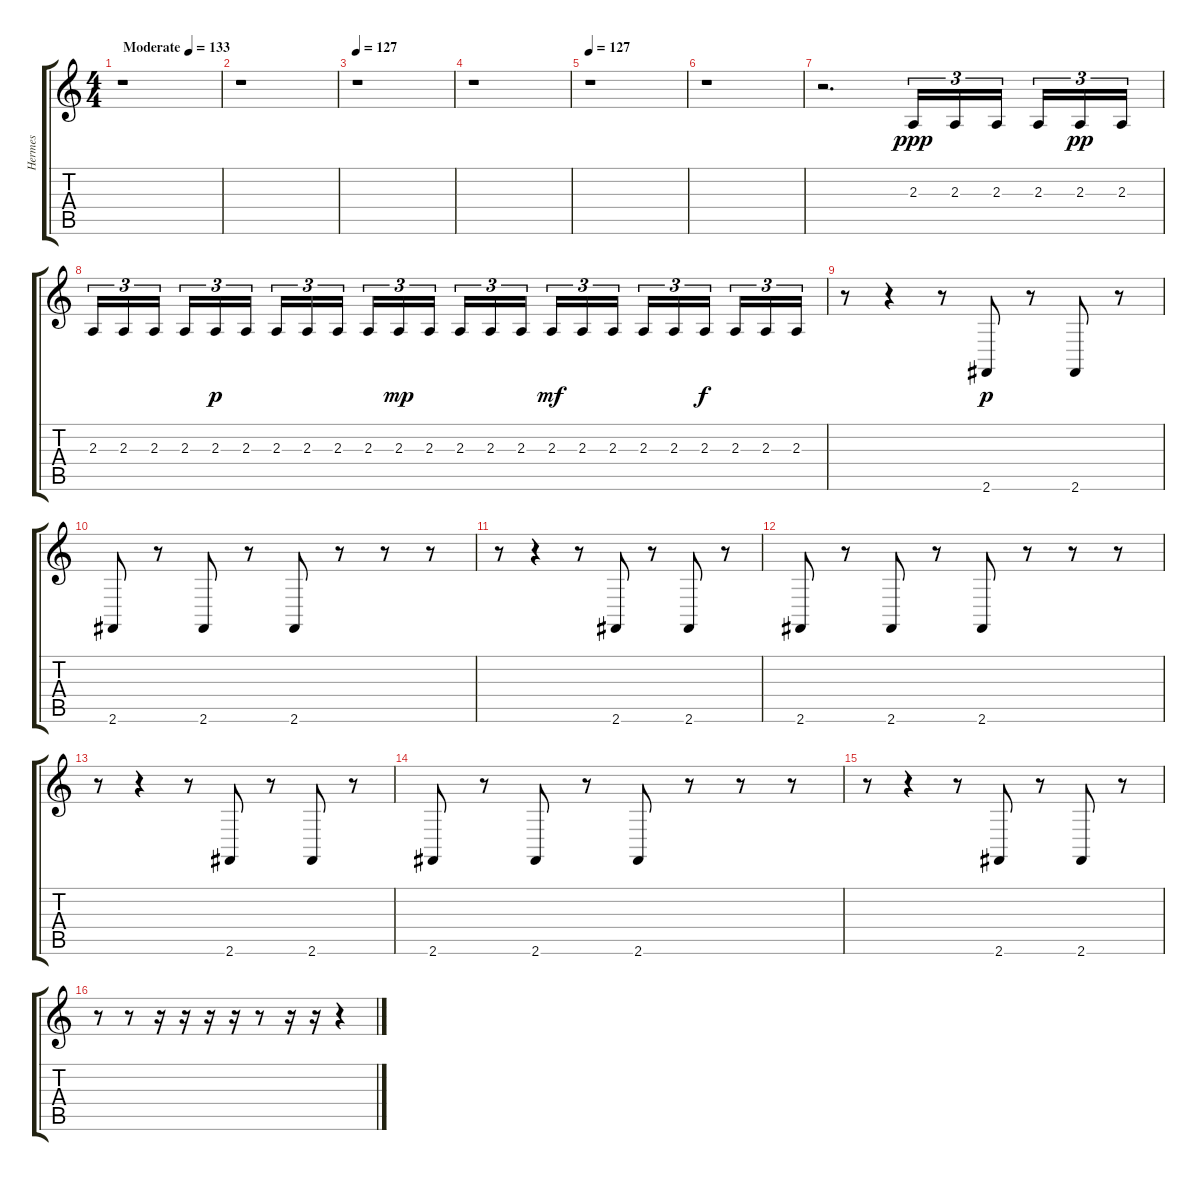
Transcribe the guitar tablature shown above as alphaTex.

\track ("Hermes" "Hermes") {instrument melodictom}
\staff {score tabs}
\tuning (E4 B3 G3 D3 A2 E2) {hide}
\ts (4 4)
\tempo (133 "Moderate")
\tempo 127
\tempo (133 "Moderate")
\clef g2
\ks c
r.1{dy ppp instrument melodictom} |
r.1 |
\tempo 127
r.1 |
r.1 |
\tempo 127
r.1 |
r.1 |
r.2{d} 2.3.16{tu (3 2)} 2.3.16{tu (3 2)} 2.3.16{tu (3 2) beam splitsecondary} 2.3.16{tu (3 2)} 2.3.16{tu (3 2) dy pp} 2.3.16{tu (3 2)} |
2.3.16{tu (3 2)} 2.3.16{tu (3 2)} 2.3.16{tu (3 2) beam splitsecondary} 2.3.16{tu (3 2)} 2.3.16{tu (3 2) dy p} 2.3.16{tu (3 2)} 2.3.16{tu (3 2)} 2.3.16{tu (3 2)} 2.3.16{tu (3 2) beam splitsecondary} 2.3.16{tu (3 2)} 2.3.16{tu (3 2) dy mp} 2.3.16{tu (3 2)} 2.3.16{tu (3 2)} 2.3.16{tu (3 2)} 2.3.16{tu (3 2) beam splitsecondary} 2.3.16{tu (3 2) dy mf} 2.3.16{tu (3 2)} 2.3.16{tu (3 2)} 2.3.16{tu (3 2)} 2.3.16{tu (3 2)} 2.3.16{tu (3 2) dy f beam splitsecondary} 2.3.16{tu (3 2)} 2.3.16{tu (3 2)} 2.3.16{tu (3 2)} |
r.8 r.4 r.8 2.6.8{dy p} r.8 2.6.8 r.8 |
2.6.8 r.8 2.6.8 r.8 2.6.8 r.8 r.8 r.8 |
r.8 r.4 r.8 2.6.8 r.8 2.6.8 r.8 |
2.6.8 r.8 2.6.8 r.8 2.6.8 r.8 r.8 r.8 |
r.8 r.4 r.8 2.6.8 r.8 2.6.8 r.8 |
2.6.8 r.8 2.6.8 r.8 2.6.8 r.8 r.8 r.8 |
r.8 r.4 r.8 2.6.8 r.8 2.6.8 r.8 |
r.8 r.8 r.16 r.16 r.16 r.16 r.8 r.16 r.16 r.4
